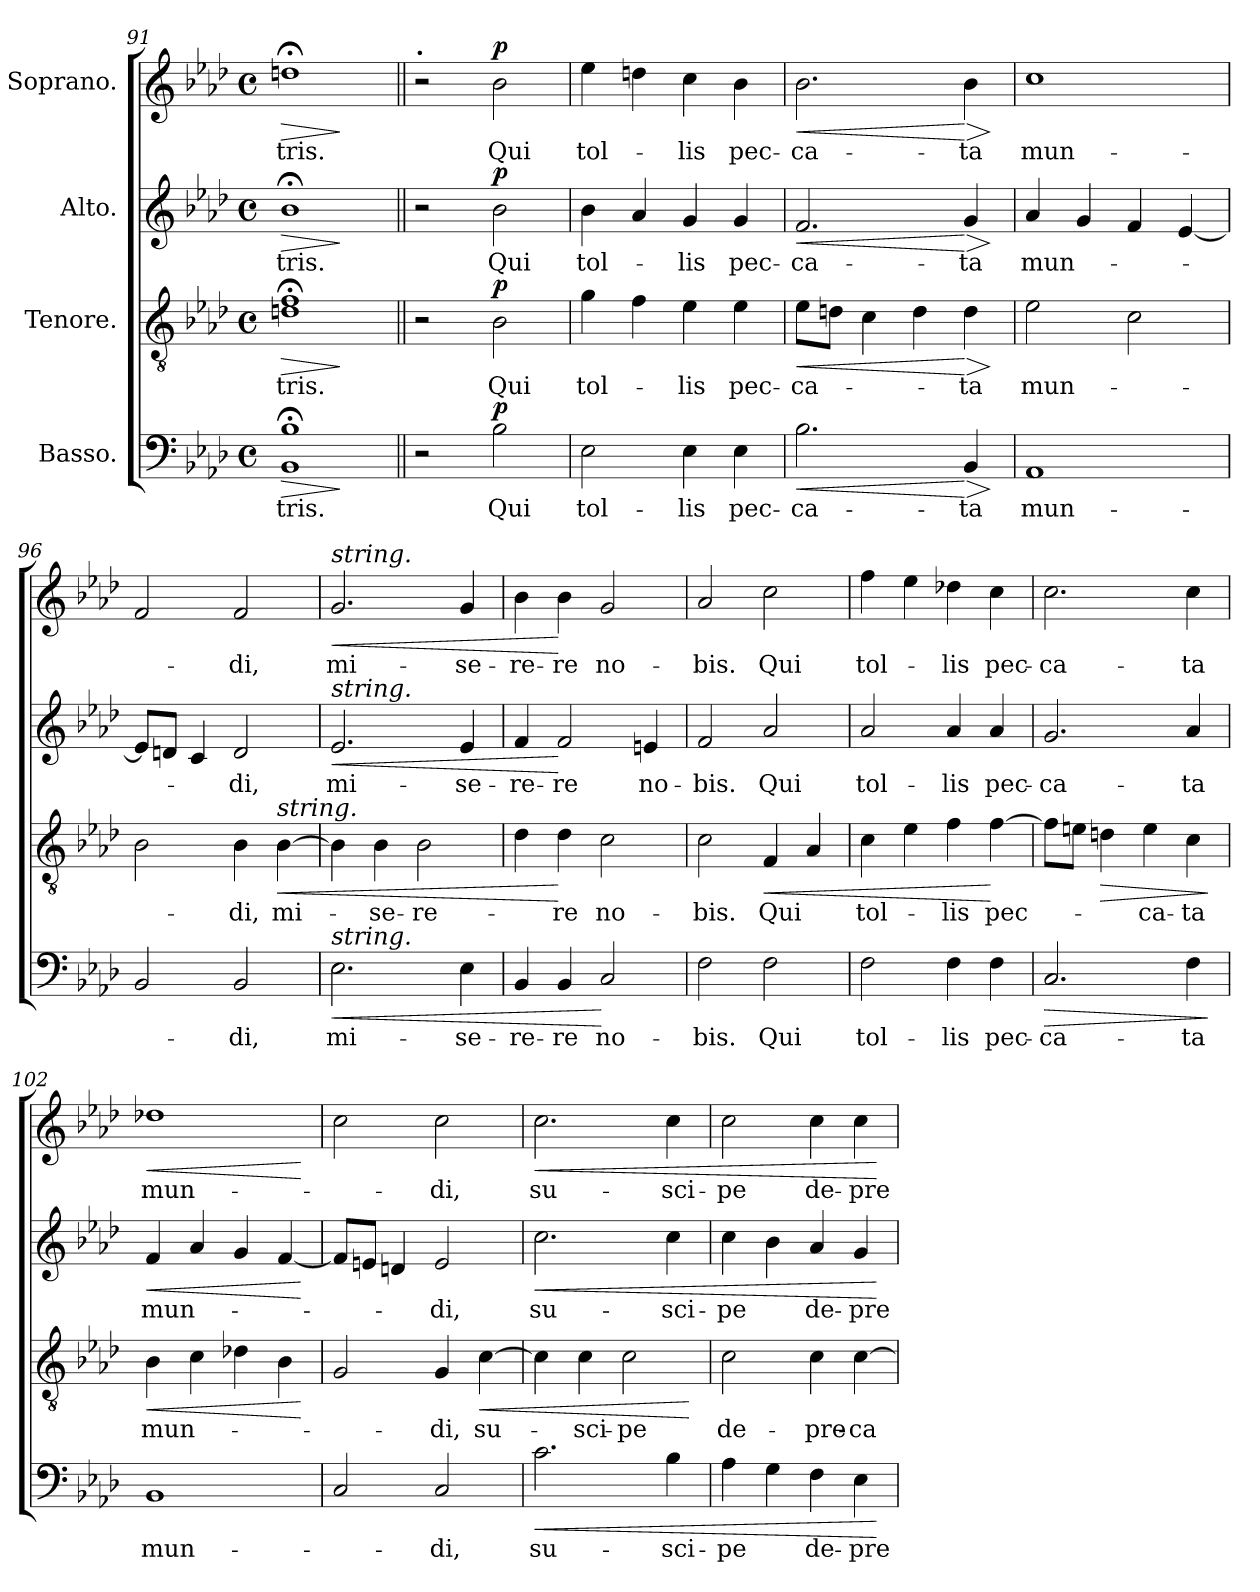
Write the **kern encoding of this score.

**kern	**text	**dynam	**kern	**text	**dynam	**kern	**text	**dynam	**kern	**text	**dynam
*part4	*part4	*part4	*part3	*part3	*part3	*part2	*part2	*part2	*part1	*part1	*part1
*staff4	*staff4	*staff4	*staff3	*staff3	*staff3	*staff2	*staff2	*staff2	*staff1	*staff1	*staff1
*I"Basso.	*	*	*I"Tenore.	*	*	*I"Alto.	*	*	*I"Soprano.	*	*
*clefF4	*	*	*clefGv2	*	*	*clefG2	*	*	*clefG2	*	*
*k[b-e-a-d-]	*	*	*k[b-e-a-d-]	*	*	*k[b-e-a-d-]	*	*	*k[b-e-a-d-]	*	*
*M4/4	*	*	*M4/4	*	*	*M4/4	*	*	*M4/4	*	*
*met(c)	*	*	*met(c)	*	*	*met(c)	*	*	*met(c)	*	*
=91	=91	=91	=91	=91	=91	=91	=91	=91	=91	=91	=91
!	!LO:LY:b	!LO:HP:b	!	!LO:LY:b	!LO:HP:b	!	!LO:LY:b	!LO:HP:b	!	!LO:LY:b	!LO:HP:b
*^	*	*	*	*	*	*	*	*	*	*	*
1B-;<	1BB-	-tris.	>	1dn;< 1f;<	-tris.	>	1b-;<	-tris.	>	1ddn;<	-tris.	>
*v	*v	*	*	*	*	*	*	*	*	*	*	*
.	.	]	.	.	]	.	.	]	.	.	]
=92||	=92||	=92||	=92||	=92||	=92||	=92||	=92||	=92||	=92||	=92||	=92||
*	*	*	*	*	*	*	*	*	*MM63	*	*
!	!	!	!	!	!	!	!	!	!LO:TX:a:B:t=.	!	!
2r	.	.	2r	.	.	2r	.	.	2r	.	.
!	!LO:LY:b	!LO:DY:a	!	!LO:LY:b	!LO:DY:a	!	!LO:LY:b	!LO:DY:a	!	!LO:LY:b	!LO:DY:a
2B-\	Qui	p	2B-\	Qui	p	2b-\	Qui	p	2b-\	Qui	p
=93	=93	=93	=93	=93	=93	=93	=93	=93	=93	=93	=93
!	!LO:LY:b	!	!	!LO:LY:b	!	!	!LO:LY:b	!	!	!LO:LY:b	!
2E-\	tol-	.	4g\	tol-	.	4b-\	tol-	.	4ee-\	tol-	.
.	.	.	4f\	.	.	4a-/	.	.	4ddn\	.	.
!	!LO:LY:b	!	!	!LO:LY:b	!	!	!LO:LY:b	!	!	!LO:LY:b	!
4E-\	-lis	.	4e-\	-lis	.	4g/	-lis	.	4cc\	-lis	.
!	!LO:LY:b	!	!	!LO:LY:b	!	!	!LO:LY:b	!	!	!LO:LY:b	!
4E-\	pec-	.	4e-\	pec-	.	4g/	pec-	.	4b-\	pec-	.
=94	=94	=94	=94	=94	=94	=94	=94	=94	=94	=94	=94
!	!LO:LY:b	!LO:HP:b	!	!LO:LY:b	!LO:HP:b	!	!LO:LY:b	!LO:HP:b	!	!LO:LY:b	!LO:HP:b
2.B-\	-ca-	<	8e-\L	-ca-	<	2.f/	-ca-	<	2.b-\	-ca-	<
.	.	.	8dn\J	.	.	.	.	.	.	.	.
.	.	.	4c\	.	.	.	.	.	.	.	.
.	.	.	4d\	.	.	.	.	.	.	.	.
!	!LO:LY:b	!LO:HP:n=1:b	!	!LO:LY:b	!LO:HP:n=1:b	!	!LO:LY:b	!LO:HP:n=1:b	!	!LO:LY:b	!LO:HP:n=1:b
4BB-/	-ta	[ >	4d\	-ta	[ >	4g/	-ta	[ >	4b-\	-ta	[ >
.	.	]	.	.	]	.	.	]	.	.	]
=95	=95	=95	=95	=95	=95	=95	=95	=95	=95	=95	=95
!	!LO:LY:b	!	!	!LO:LY:b	!	!	!LO:LY:b	!	!	!LO:LY:b	!
1AA-	mun-	.	2e-\	mun-	.	4a-/	mun-	.	1cc	mun-	.
.	.	.	.	.	.	4g/	.	.	.	.	.
.	.	.	2c\	.	.	4f/	.	.	.	.	.
.	.	.	.	.	.	[4e-/	.	.	.	.	.
=96	=96	=96	=96	=96	=96	=96	=96	=96	=96	=96	=96
2BB-/	.	.	2B-\	.	.	8e-/L]	.	.	2f/	.	.
.	.	.	.	.	.	8dn/J	.	.	.	.	.
.	.	.	.	.	.	4c/	.	.	.	.	.
!	!LO:LY:b	!	!	!LO:LY:b	!	!	!LO:LY:b	!	!	!LO:LY:b	!
2BB-/	-di,	.	4B-\	-di,	.	2d/	-di,	.	2f/	-di,	.
!	!	!	!LO:TX:a:i:t=string.	!	!	!	!	!	!	!	!
!	!	!	!	!LO:LY:b	!LO:HP:b	!	!	!	!	!	!
.	.	.	[4B-\	mi-	<	.	.	.	.	.	.
=97	=97	=97	=97	=97	=97	=97	=97	=97	=97	=97	=97
!	!	!	!	!	!	!	!	!	!LO:TX:a:i:t=string.	!	!
!	!	!	!	!	!	!LO:TX:a:i:t=string.	!	!	!	!	!
!LO:TX:a:i:t=string.	!	!	!	!	!	!	!	!	!	!	!
!	!LO:LY:b	!LO:HP:b	!	!	!	!	!LO:LY:b	!LO:HP:b	!	!LO:LY:b	!LO:HP:b
2.E-\	mi-	<	4B-\]	.	.	2.e-/	mi-	<	2.g/	mi-	<
!	!	!	!	!LO:LY:b	!	!	!	!	!	!	!
.	.	.	4B-\	-se-	.	.	.	.	.	.	.
!	!	!	!	!LO:LY:b	!	!	!	!	!	!	!
.	.	.	2B-\	-re-	.	.	.	.	.	.	.
!	!LO:LY:b	!	!	!	!	!	!LO:LY:b	!	!	!LO:LY:b	!
4E-\	-se-	.	.	.	.	4e-/	-se-	.	4g/	-se-	.
!!LO:LB:g=z
=98	=98	=98	=98	=98	=98	=98	=98	=98	=98	=98	=98
!	!LO:LY:b	!	!	!	!	!	!LO:LY:b	!	!	!LO:LY:b	!
4BB-/	-re-	.	4d-\	.	.	4f/	-re-	.	4b-\	-re-	.
!	!LO:LY:b	!	!	!LO:LY:b	!	!	!LO:LY:b	!	!	!LO:LY:b	!
4BB-/	-re	.	4d-\	-re	[	2f/	-re	[	4b-\	-re	[
!	!LO:LY:b	!	!	!LO:LY:b	!	!	!	!	!	!LO:LY:b	!
2C/	no-	[	2c\	no-	.	.	.	.	2g/	no-	.
!	!	!	!	!	!	!	!LO:LY:b	!	!	!	!
.	.	.	.	.	.	4en/	no-	.	.	.	.
=99	=99	=99	=99	=99	=99	=99	=99	=99	=99	=99	=99
!	!LO:LY:b	!	!	!LO:LY:b	!	!	!LO:LY:b	!	!	!LO:LY:b	!
2F\	bis.	.	2c\	bis.	.	2f/	bis.	.	2a-/	bis.	.
!	!LO:LY:b	!	!	!LO:LY:b	!LO:HP:b	!	!LO:LY:b	!	!	!LO:LY:b	!
2F\	Qui	.	4F/	Qui	<	2a-/	Qui	.	2cc\	Qui	.
.	.	.	4A-/	.	.	.	.	.	.	.	.
=100	=100	=100	=100	=100	=100	=100	=100	=100	=100	=100	=100
!	!LO:LY:b	!	!	!LO:LY:b	!	!	!LO:LY:b	!	!	!LO:LY:b	!
2F\	tol-	.	4c\	tol-	.	2a-/	tol-	.	4ff\	tol-	.
.	.	.	4e-\	.	.	.	.	.	4ee-\	.	.
!	!LO:LY:b	!	!	!LO:LY:b	!	!	!LO:LY:b	!	!	!LO:LY:b	!
4F\	-lis	.	4f\	-lis	.	4a-/	-lis	.	4dd-X\	-lis	.
!	!LO:LY:b	!	!	!LO:LY:b	!	!	!LO:LY:b	!	!	!LO:LY:b	!
4F\	pec-	.	[4f\	pec-	[	4a-/	pec-	.	4cc\	pec-	.
=101	=101	=101	=101	=101	=101	=101	=101	=101	=101	=101	=101
!	!LO:LY:b	!LO:HP:b	!	!	!	!	!LO:LY:b	!	!	!LO:LY:b	!
2.C/	-ca-	>	8f\L]	.	.	2.g/	-ca-	.	2.cc\	-ca-	.
.	.	.	8en\J	.	.	.	.	.	.	.	.
!	!	!	!	!	!LO:HP:b	!	!	!	!	!	!
.	.	.	4dn\	.	>	.	.	.	.	.	.
!	!	!	!	!LO:LY:b	!	!	!	!	!	!	!
.	.	.	4e\	-ca-	.	.	.	.	.	.	.
!	!LO:LY:b	!	!	!LO:LY:b	!	!	!LO:LY:b	!	!	!LO:LY:b	!
4F\	-ta	.	4c\	-ta	.	4a-/	-ta	.	4cc\	-ta	.
.	.	]	.	.	]	.	.	.	.	.	.
=102	=102	=102	=102	=102	=102	=102	=102	=102	=102	=102	=102
!	!LO:LY:b	!	!	!LO:LY:b	!LO:HP:b	!	!LO:LY:b	!LO:HP:b	!	!LO:LY:b	!LO:HP:b
1BB-	mun-	.	4B-\	mun-	<	4f/	mun-	<	1dd-X	mun-	<
.	.	.	4c\	.	.	4a-/	.	.	.	.	.
.	.	.	4d-X\	.	.	4g/	.	.	.	.	.
.	.	.	4B-\	.	.	[4f/	.	.	.	.	.
.	.	.	.	.	[	.	.	[	.	.	[
=103	=103	=103	=103	=103	=103	=103	=103	=103	=103	=103	=103
2C/	.	.	2G/	.	.	8f/L]	.	.	2cc\	.	.
.	.	.	.	.	.	8en/J	.	.	.	.	.
.	.	.	.	.	.	4dn/	.	.	.	.	.
!	!LO:LY:b	!	!	!LO:LY:b	!	!	!LO:LY:b	!	!	!LO:LY:b	!
2C/	-di,	.	4G/	-di,	.	2e/	-di,	.	2cc\	-di,	.
!	!	!	!	!LO:LY:b	!LO:HP:b	!	!	!	!	!	!
.	.	.	[4c\	su-	<	.	.	.	.	.	.
=104	=104	=104	=104	=104	=104	=104	=104	=104	=104	=104	=104
!	!LO:LY:b	!LO:HP:b	!	!	!	!	!LO:LY:b	!LO:HP:b	!	!LO:LY:b	!LO:HP:b
2.c\	su-	<	4c\]	.	.	2.cc\	su-	<	2.cc\	su-	<
!	!	!	!	!LO:LY:b	!	!	!	!	!	!	!
.	.	.	4c\	-sci-	.	.	.	.	.	.	.
!	!	!	!	!LO:LY:b	!	!	!	!	!	!	!
.	.	.	2c\	-pe	.	.	.	.	.	.	.
!	!LO:LY:b	!	!	!	!	!	!LO:LY:b	!	!	!LO:LY:b	!
4B-\	-sci-	.	.	.	.	4cc\	-sci-	.	4cc\	-sci-	.
.	.	.	.	.	[	.	.	.	.	.	.
!!LO:LB:g=z
=105	=105	=105	=105	=105	=105	=105	=105	=105	=105	=105	=105
!	!LO:LY:b	!	!	!LO:LY:b	!	!	!LO:LY:b	!	!	!LO:LY:b	!
4A-\	pe	.	2c\	de-	.	4cc\	pe	.	2cc\	pe	.
4G\	.	.	.	.	.	4b-\	.	.	.	.	.
!	!LO:LY:b	!	!	!LO:LY:b	!	!	!LO:LY:b	!	!	!LO:LY:b	!
4F\	de-	.	4c\	-pre-	.	4a-/	de-	.	4cc\	de-	.
!	!LO:LY:b	!	!	!LO:LY:b	!	!	!LO:LY:b	!	!	!LO:LY:b	!
4E-\	-pre	.	[4c\	-ca-	.	4g/	-pre-	.	4cc\	-pre-	.
.	.	[	.	.	.	.	.	[	.	.	[
=	=	=	=	=	=	=	=	=	=	=	=
*-	*-	*-	*-	*-	*-	*-	*-	*-	*-	*-	*-
